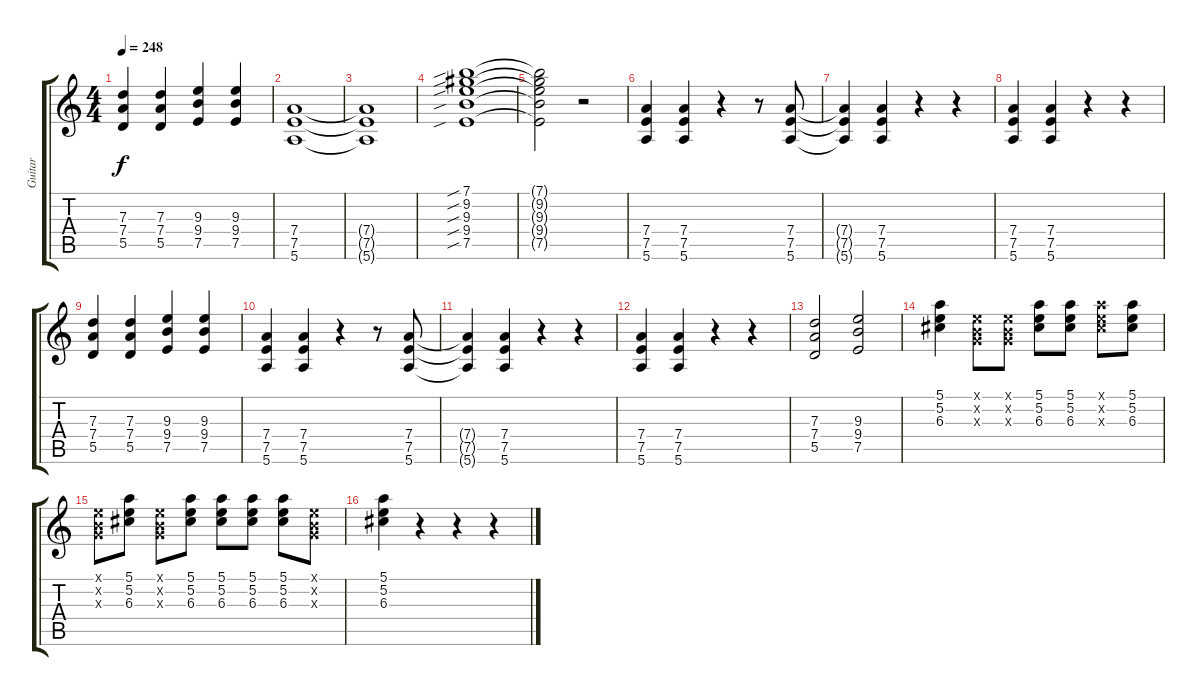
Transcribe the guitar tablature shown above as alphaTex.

\track ("Guitar" "Guitar") {instrument distortionguitar}
\staff {score tabs}
\tuning (E4 B3 G3 D3 A2 E2) {hide}
\ts (4 4)
\tempo 248
\clef g2
\ks c
(7.3 7.4 5.5).4{dy f} (7.3 7.4 5.5).4 (9.3 9.4 7.5).4 (9.3 9.4 7.5).4 |
(7.4 7.5 5.6).1 |
(7.4{t} 7.5{t} 5.6{t}).1 |
(7.1{sib} 9.2{sib} 9.3{sib} 9.4{sib} 7.5{sib}).1 |
(7.1{t} 9.2{t} 9.3{t} 9.4{t} 7.5{t}).2 r.2 |
(7.4 7.5 5.6).4 (7.4 7.5 5.6).4 r.4 r.8 (7.4 7.5 5.6).8 |
(7.4{t} 7.5{t} 5.6{t}).4 (7.4 7.5 5.6).4 r.4 r.4 |
(7.4 7.5 5.6).4 (7.4 7.5 5.6).4 r.4 r.4 |
(7.3 7.4 5.5).4 (7.3 7.4 5.5).4 (9.3 9.4 7.5).4 (9.3 9.4 7.5).4 |
(7.4 7.5 5.6).4 (7.4 7.5 5.6).4 r.4 r.8 (7.4 7.5 5.6).8 |
(7.4{t} 7.5{t} 5.6{t}).4 (7.4 7.5 5.6).4 r.4 r.4 |
(7.4 7.5 5.6).4 (7.4 7.5 5.6).4 r.4 r.4 |
(7.3 7.4 5.5).2 (9.3 9.4 7.5).2 |
(5.1 5.2 6.3).4 (0.1{x} 0.2{x} 0.3{x}).8 (0.1{x} 0.2{x} 0.3{x}).8 (5.1 5.2 6.3).8 (5.1 5.2 6.3).8 (5.1{x} 5.2{x} 6.3{x}).8 (5.1 5.2 6.3).8 |
(0.1{x} 0.2{x} 0.3{x}).8 (5.1 5.2 6.3).8 (0.1{x} 0.2{x} 0.3{x}).8 (5.1 5.2 6.3).8 (5.1 5.2 6.3).8 (5.1 5.2 6.3).8 (5.1 5.2 6.3).8 (0.1{x} 0.2{x} 0.3{x}).8 |
(5.1 5.2 6.3).4 r.4 r.4 r.4
